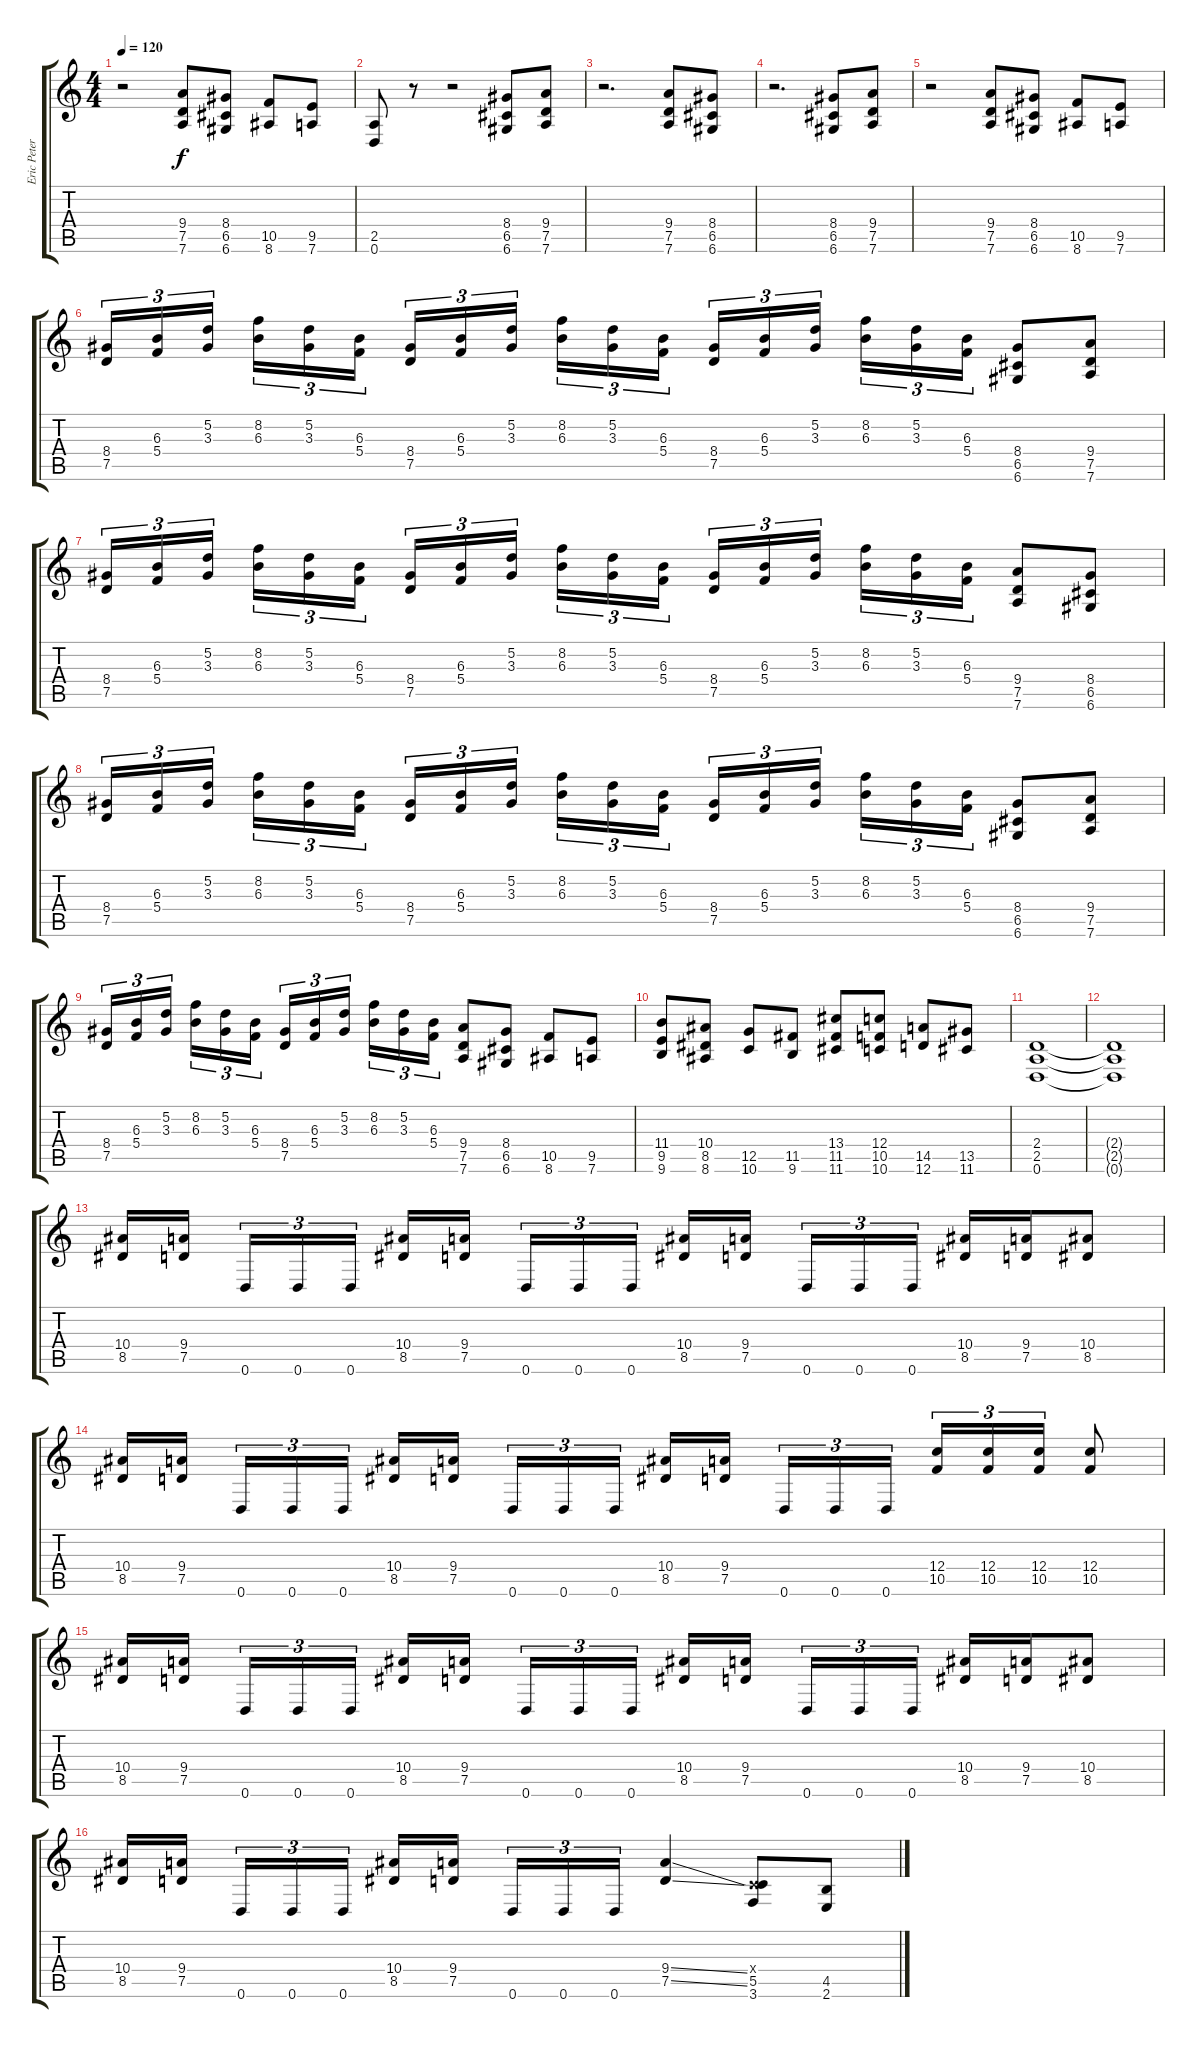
\track ("Eric Peterson" "Eric Peter") {instrument distortionguitar}
\staff {score tabs}
\tuning (D4 A3 F3 C3 G2 D2) {hide}
\ts (4 4)
\tempo 120
\clef g2
\ks c
r.2{dy f instrument distortionguitar} (9.4 7.5 7.6).8 (8.4 6.5 6.6).8 (10.5 8.6).8 (9.5 7.6).8 |
(2.5 0.6).8 r.8 r.2 (8.4 6.5 6.6).8 (9.4 7.5 7.6).8 |
r.2{d} (9.4 7.5 7.6).8 (8.4 6.5 6.6).8 |
r.2{d} (8.4 6.5 6.6).8 (9.4 7.5 7.6).8 |
r.2 (9.4 7.5 7.6).8 (8.4 6.5 6.6).8 (10.5 8.6).8 (9.5 7.6).8 |
(8.4 7.5).16{tu (3 2)} (6.3 5.4).16{tu (3 2)} (5.2 3.3).16{tu (3 2)} (8.2 6.3).16{tu (3 2)} (5.2 3.3).16{tu (3 2)} (6.3 5.4).16{tu (3 2)} (8.4 7.5).16{tu (3 2)} (6.3 5.4).16{tu (3 2)} (5.2 3.3).16{tu (3 2)} (8.2 6.3).16{tu (3 2)} (5.2 3.3).16{tu (3 2)} (6.3 5.4).16{tu (3 2)} (8.4 7.5).16{tu (3 2)} (6.3 5.4).16{tu (3 2)} (5.2 3.3).16{tu (3 2)} (8.2 6.3).16{tu (3 2)} (5.2 3.3).16{tu (3 2)} (6.3 5.4).16{tu (3 2)} (8.4 6.5 6.6).8 (9.4 7.5 7.6).8 |
(8.4 7.5).16{tu (3 2)} (6.3 5.4).16{tu (3 2)} (5.2 3.3).16{tu (3 2)} (8.2 6.3).16{tu (3 2)} (5.2 3.3).16{tu (3 2)} (6.3 5.4).16{tu (3 2)} (8.4 7.5).16{tu (3 2)} (6.3 5.4).16{tu (3 2)} (5.2 3.3).16{tu (3 2)} (8.2 6.3).16{tu (3 2)} (5.2 3.3).16{tu (3 2)} (6.3 5.4).16{tu (3 2)} (8.4 7.5).16{tu (3 2)} (6.3 5.4).16{tu (3 2)} (5.2 3.3).16{tu (3 2)} (8.2 6.3).16{tu (3 2)} (5.2 3.3).16{tu (3 2)} (6.3 5.4).16{tu (3 2)} (9.4 7.5 7.6).8 (8.4 6.5 6.6).8 |
(8.4 7.5).16{tu (3 2)} (6.3 5.4).16{tu (3 2)} (5.2 3.3).16{tu (3 2)} (8.2 6.3).16{tu (3 2)} (5.2 3.3).16{tu (3 2)} (6.3 5.4).16{tu (3 2)} (8.4 7.5).16{tu (3 2)} (6.3 5.4).16{tu (3 2)} (5.2 3.3).16{tu (3 2)} (8.2 6.3).16{tu (3 2)} (5.2 3.3).16{tu (3 2)} (6.3 5.4).16{tu (3 2)} (8.4 7.5).16{tu (3 2)} (6.3 5.4).16{tu (3 2)} (5.2 3.3).16{tu (3 2)} (8.2 6.3).16{tu (3 2)} (5.2 3.3).16{tu (3 2)} (6.3 5.4).16{tu (3 2)} (8.4 6.5 6.6).8 (9.4 7.5 7.6).8 |
(8.4 7.5).16{tu (3 2)} (6.3 5.4).16{tu (3 2)} (5.2 3.3).16{tu (3 2)} (8.2 6.3).16{tu (3 2)} (5.2 3.3).16{tu (3 2)} (6.3 5.4).16{tu (3 2)} (8.4 7.5).16{tu (3 2)} (6.3 5.4).16{tu (3 2)} (5.2 3.3).16{tu (3 2)} (8.2 6.3).16{tu (3 2)} (5.2 3.3).16{tu (3 2)} (6.3 5.4).16{tu (3 2)} (9.4 7.5 7.6).8 (8.4 6.5 6.6).8 (10.5 8.6).8 (9.5 7.6).8 |
(11.4 9.5 9.6).8 (10.4 8.5 8.6).8 (12.5 10.6).8 (11.5 9.6).8 (13.4 11.5 11.6).8 (12.4 10.5 10.6).8 (14.5 12.6).8 (13.5 11.6).8 |
(2.4 2.5 0.6).1 |
(2.4{t} 2.5{t} 0.6{t}).1 |
(10.4 8.5).16 (9.4 7.5).16 0.6.16{tu (3 2)} 0.6.16{tu (3 2)} 0.6.16{tu (3 2)} (10.4 8.5).16 (9.4 7.5).16 0.6.16{tu (3 2)} 0.6.16{tu (3 2)} 0.6.16{tu (3 2)} (10.4 8.5).16 (9.4 7.5).16 0.6.16{tu (3 2)} 0.6.16{tu (3 2)} 0.6.16{tu (3 2)} (10.4 8.5).16 (9.4 7.5).16 (10.4 8.5).8 |
(10.4 8.5).16 (9.4 7.5).16 0.6.16{tu (3 2)} 0.6.16{tu (3 2)} 0.6.16{tu (3 2)} (10.4 8.5).16 (9.4 7.5).16 0.6.16{tu (3 2)} 0.6.16{tu (3 2)} 0.6.16{tu (3 2)} (10.4 8.5).16 (9.4 7.5).16 0.6.16{tu (3 2)} 0.6.16{tu (3 2)} 0.6.16{tu (3 2)} (12.4 10.5).16{tu (3 2)} (12.4 10.5).16{tu (3 2)} (12.4 10.5).16{tu (3 2)} (12.4 10.5).8 |
(10.4 8.5).16 (9.4 7.5).16 0.6.16{tu (3 2)} 0.6.16{tu (3 2)} 0.6.16{tu (3 2)} (10.4 8.5).16 (9.4 7.5).16 0.6.16{tu (3 2)} 0.6.16{tu (3 2)} 0.6.16{tu (3 2)} (10.4 8.5).16 (9.4 7.5).16 0.6.16{tu (3 2)} 0.6.16{tu (3 2)} 0.6.16{tu (3 2)} (10.4 8.5).16 (9.4 7.5).16 (10.4 8.5).8 |
(10.4 8.5).16 (9.4 7.5).16 0.6.16{tu (3 2)} 0.6.16{tu (3 2)} 0.6.16{tu (3 2)} (10.4 8.5).16 (9.4 7.5).16 0.6.16{tu (3 2)} 0.6.16{tu (3 2)} 0.6.16{tu (3 2)} (9.4{ss} 7.5{ss}).4 (0.4{x} 5.5 3.6).8 (4.5 2.6).8
